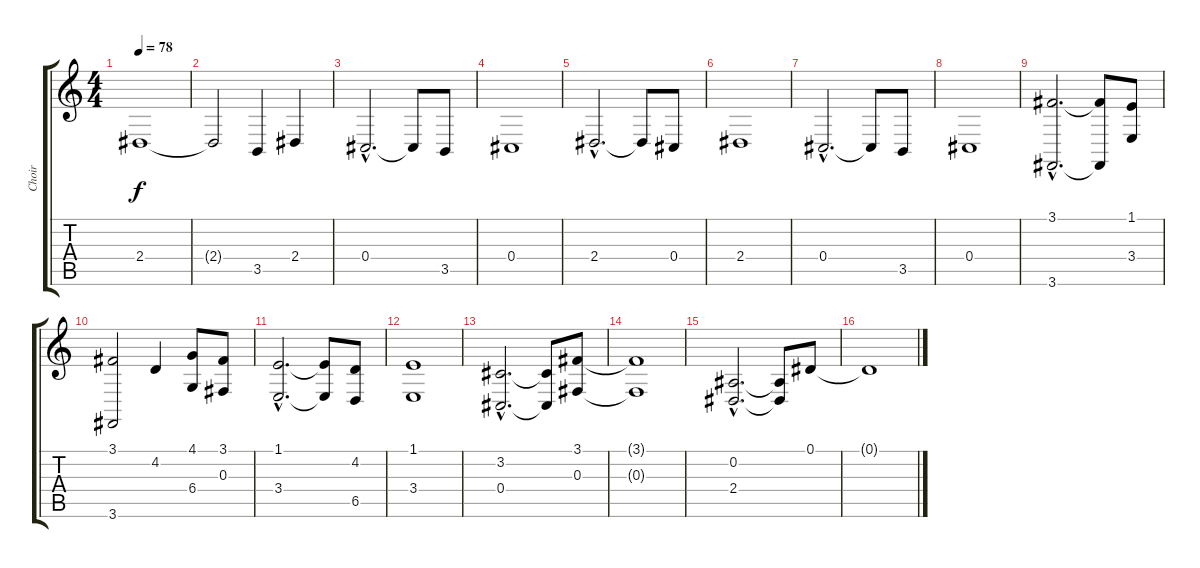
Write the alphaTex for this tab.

\track ("Choir" "Choir") {instrument choiraahs}
\staff {score tabs}
\tuning (Eb4 Bb3 Gb3 Db3 Ab2 Eb2) {hide}
\ts (4 4)
\tempo 78
\clef g2
\ks c
2.4.1{dy f volume 9} |
2.4{t}.2 3.5.4 2.4.4 |
0.4{hac}.2{d} 0.4{t}.8 3.5.8 |
0.4.1 |
2.4{hac}.2{d} 2.4{t}.8 0.4.8 |
2.4.1 |
0.4{hac}.2{d} 0.4{t}.8 3.5.8 |
0.4.1 |
(3.1{hac} 3.6{hac}).2{d} (3.1{t} 3.6{t}).8 (1.1 3.4).8 |
(3.1 3.6).2 4.2.4 (4.1 6.4).8 (3.1 0.3).8 |
(1.1{hac} 3.4{hac}).2{d} (1.1{t} 3.4{t}).8 (4.2 6.5).8 |
(1.1 3.4).1 |
(3.2{hac} 0.4{hac}).2{d} (3.2{t} 0.4{t}).8 (3.1 0.3).8 |
(3.1{t} 0.3{t}).1 |
(0.2{hac} 2.4{hac}).2{d} (0.2{t} 2.4{t}).8 0.1.8 |
0.1{t}.1
